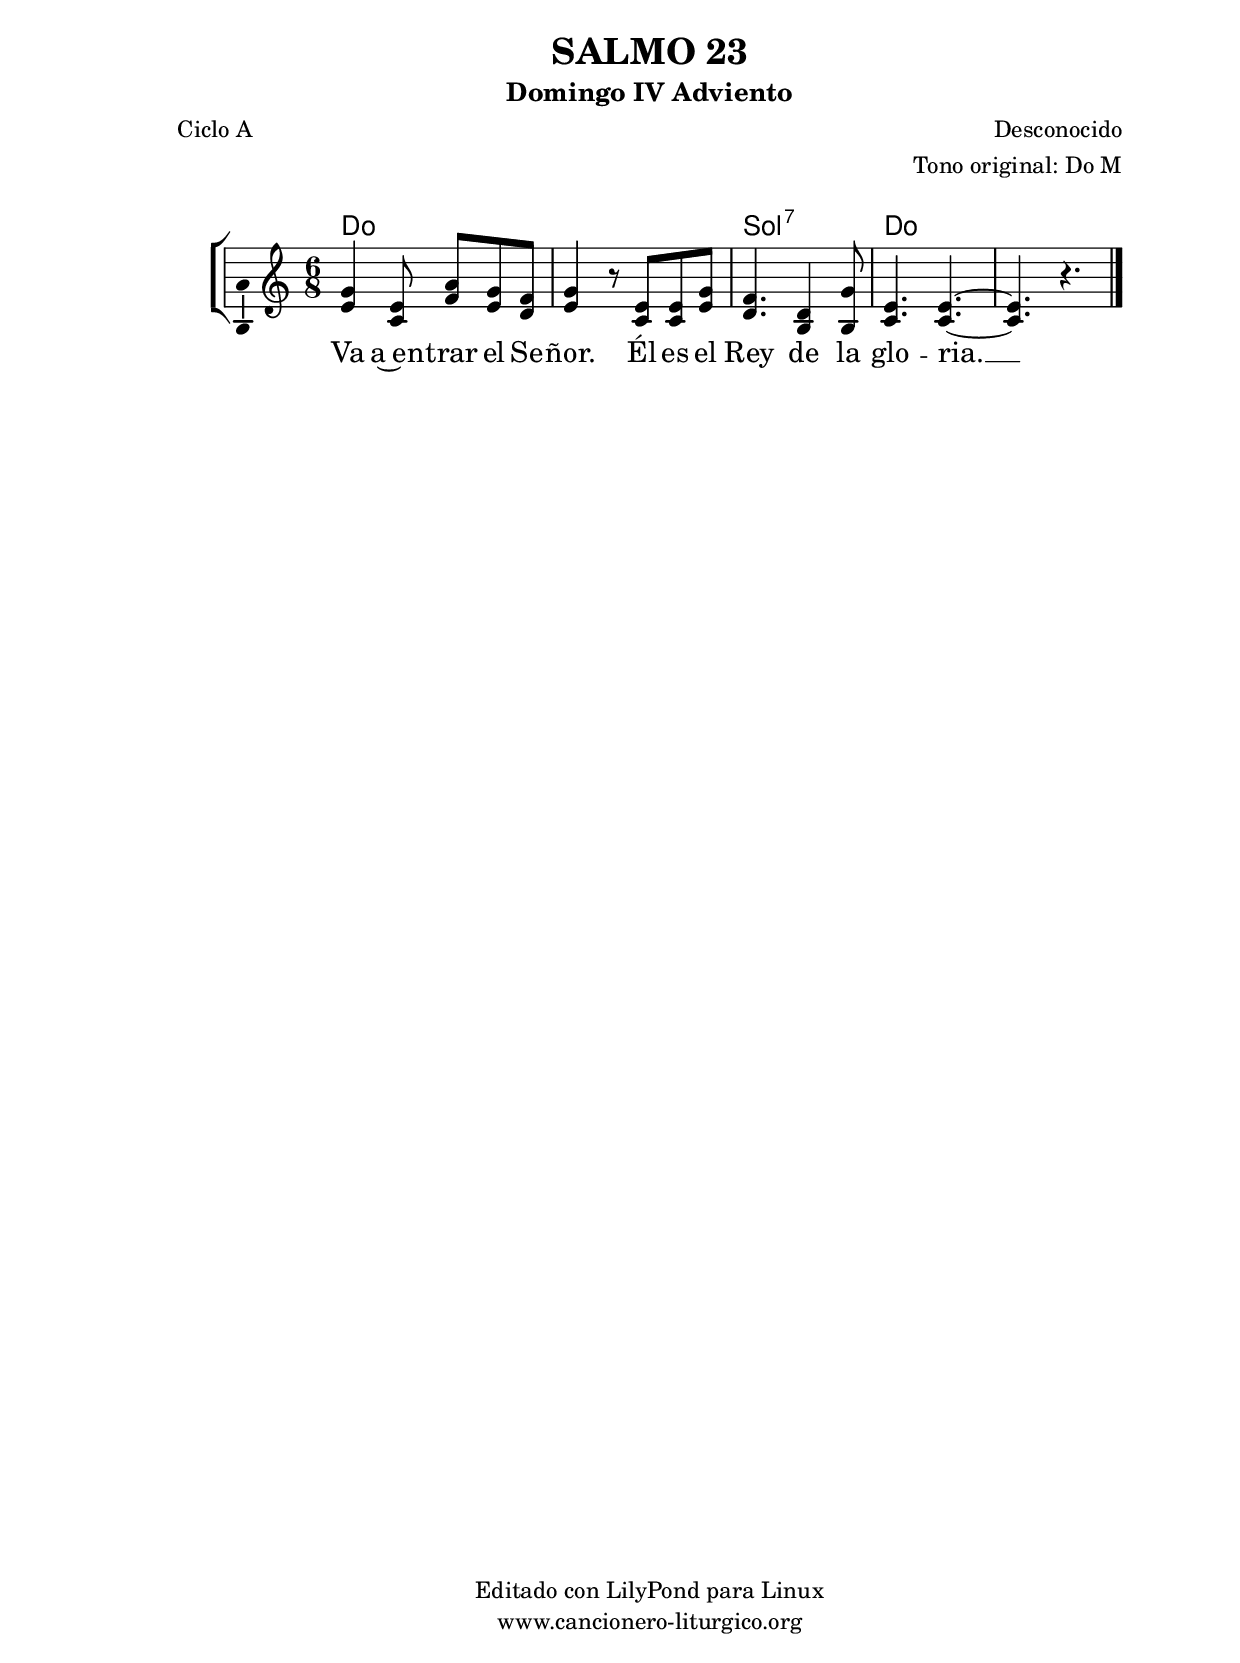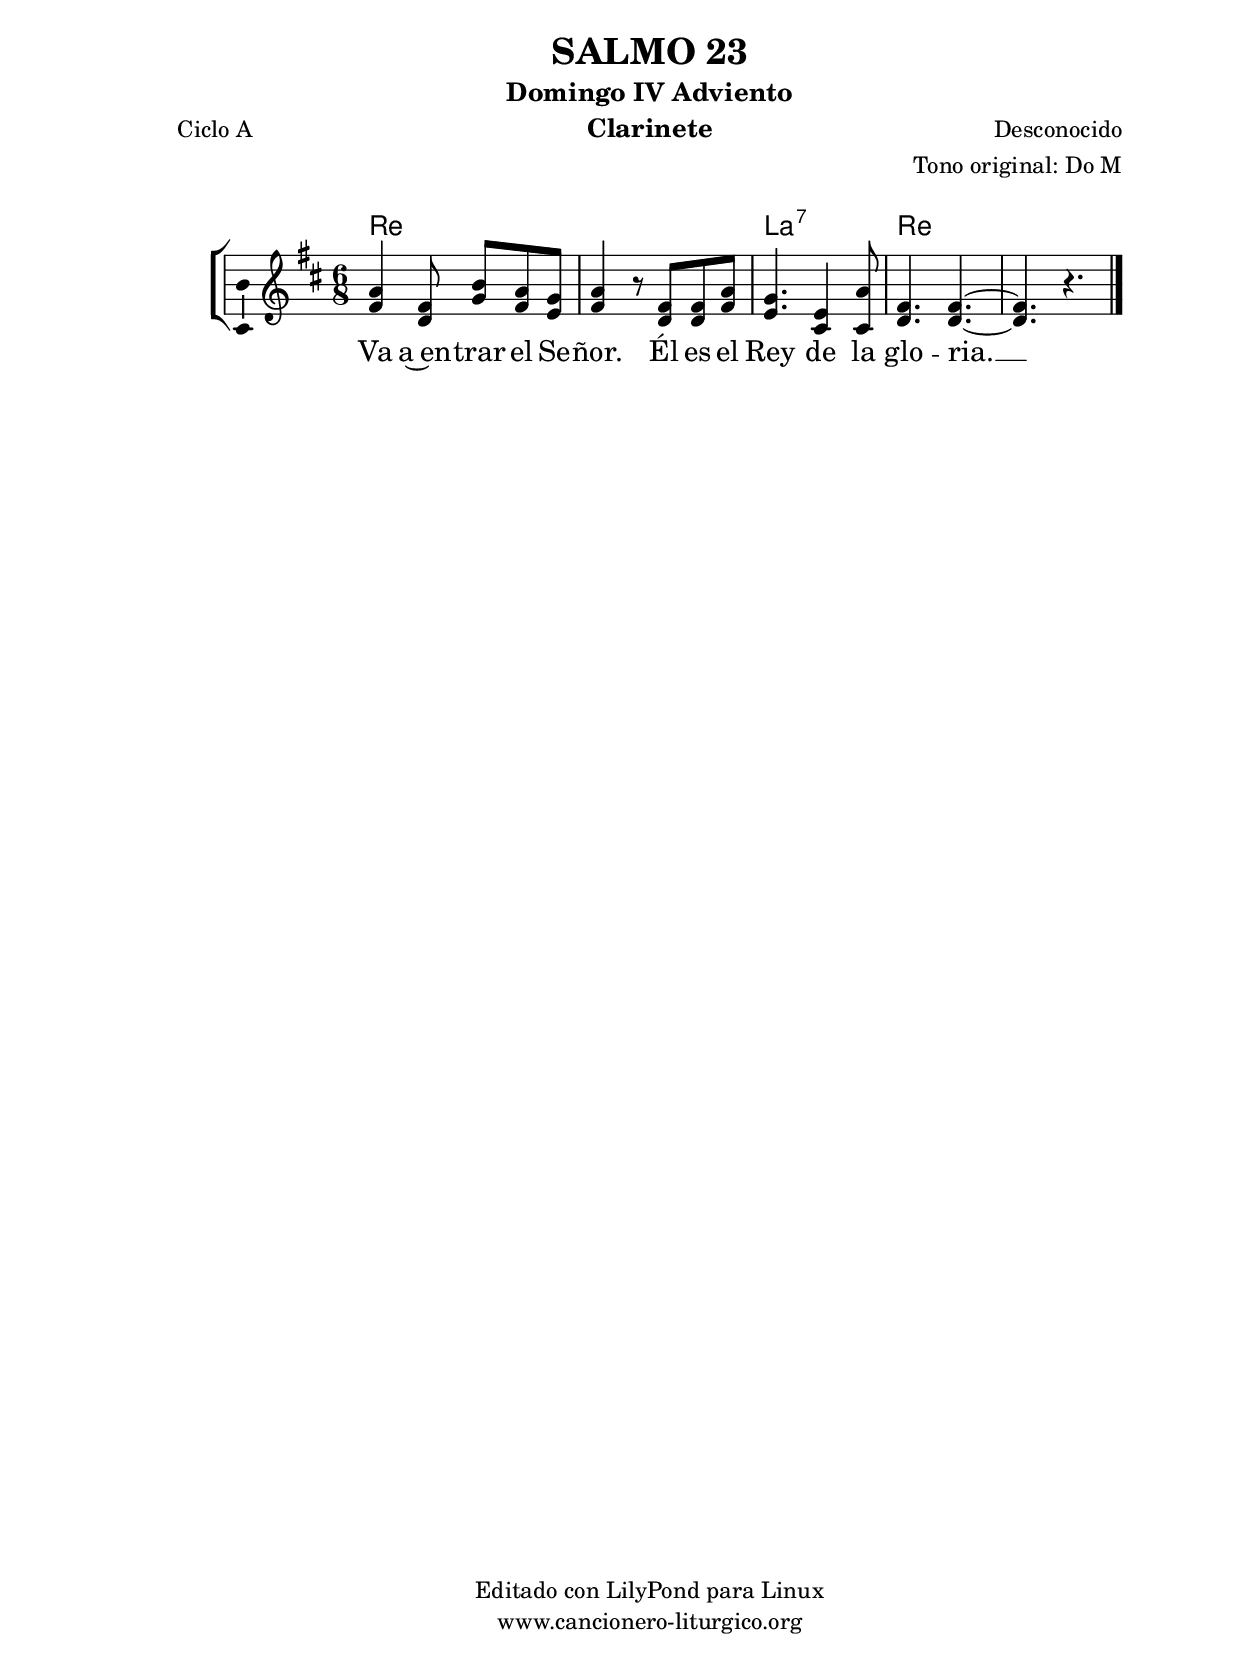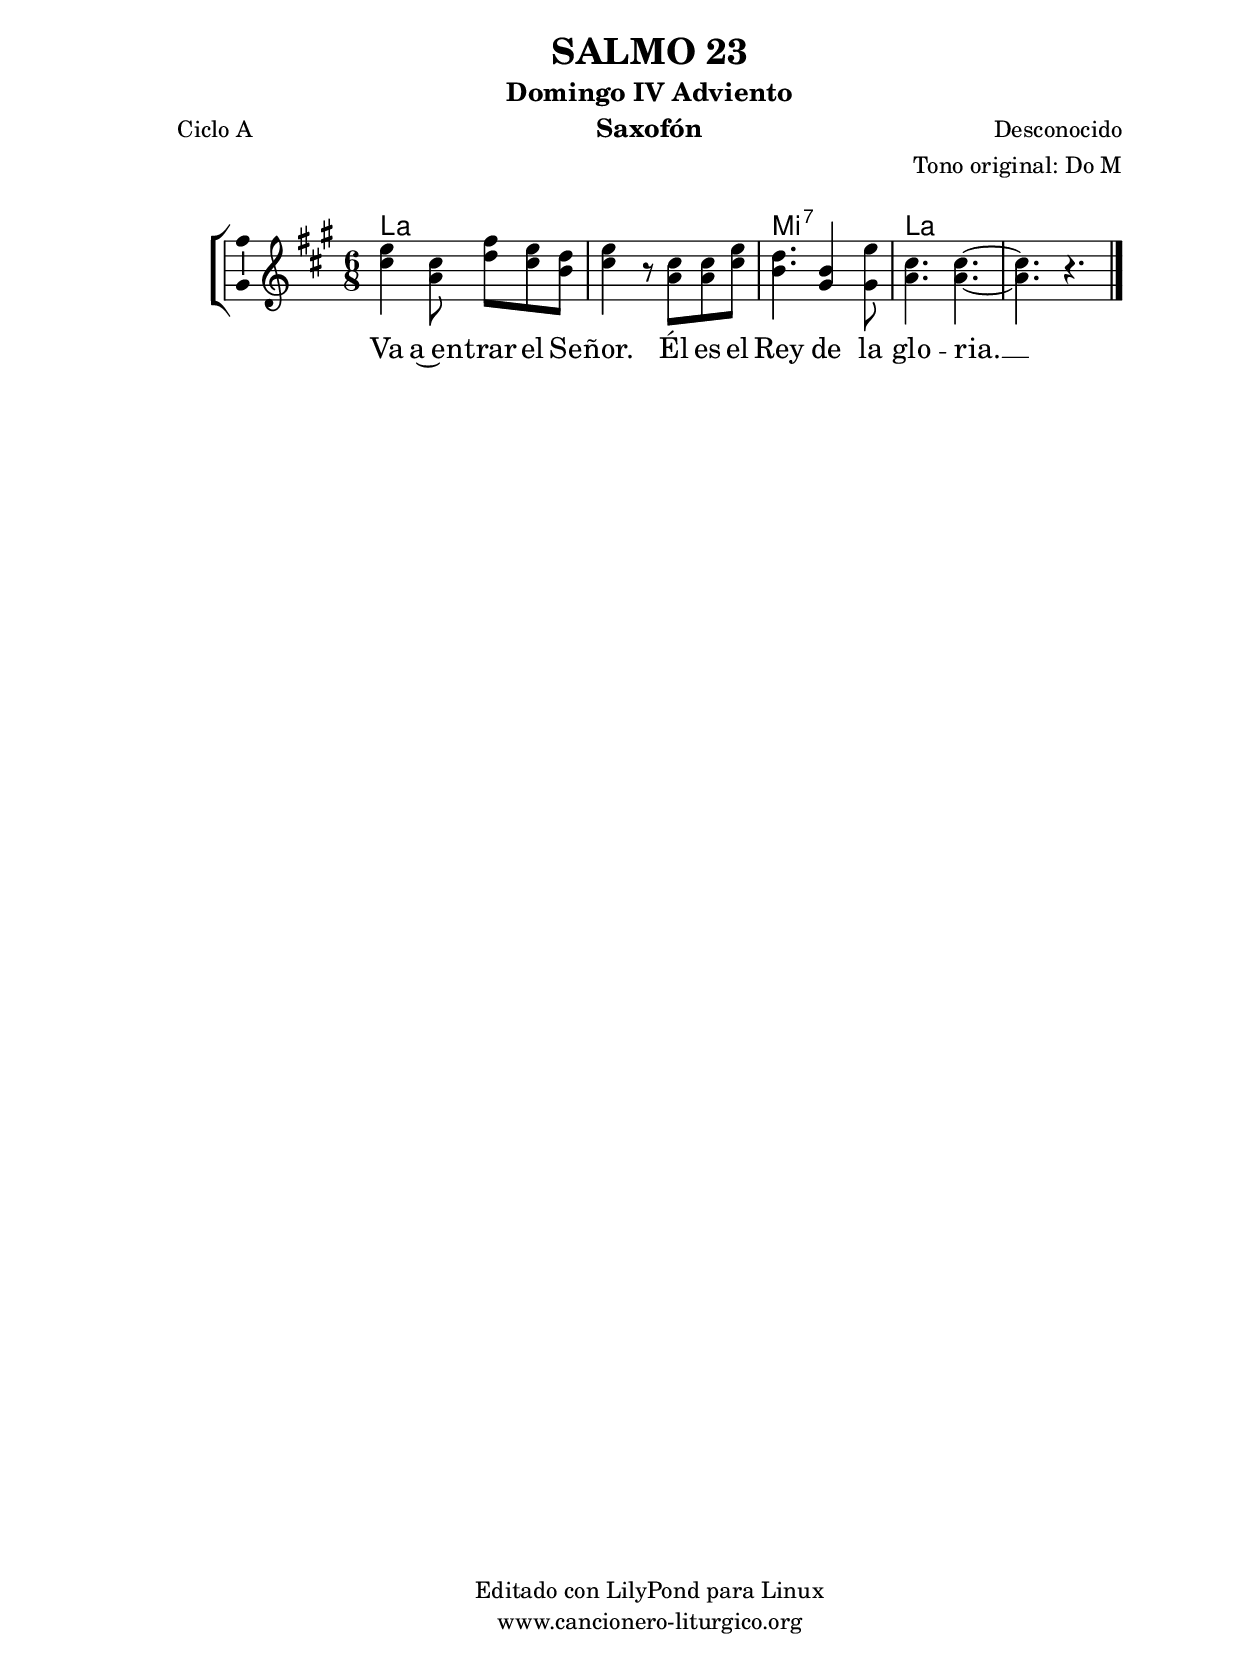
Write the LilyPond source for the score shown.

%
%para convertir .midi en .wav:
%timidity filename.midi -Ow -o finename.wav
%
%
%Para convertir de .wav a .mp3:
%lame -h -m j filename.wav
%
%
%para escuchar el midi:
%timidity nombrefichero.midi
%


%versión de lilypond para la que se ha escrito esta partitura:
\version "2.16.0"

	%Tamaño papel
	#(set-default-paper-size "a4")
	%Tamaño partitura
	#(set-global-staff-size 20)
	%No responde al pulsar sobre una nota
	#(ly:set-option 'point-and-click #f)

%parámetros del encabezamiento:
\header {
	title = "SALMO 23"
	subtitle = "Domingo IV Adviento"
	composer = "Desconocido"
	poet = "Ciclo A"
	meter = ""
	arranger = "Tono original: Do M"
%armadura errónea en original (Libro de Salmos que acompaña al Calendario anual de la CEE)
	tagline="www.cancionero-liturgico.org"
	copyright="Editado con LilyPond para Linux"
	}

%parámetros asociados al papel:
\paper  {
	oddHeaderMarkup = \markup {\fill-line { \on-the-fly #not-first-page \fromproperty #'header:title \on-the-fly #not-first-page \fromproperty #'header:composer }}
	evenHeaderMarkup = \markup {\fill-line { \fromproperty #'header:composer \fromproperty #'header:title }}
	#(set-paper-size "a4")
	print-page-number = ##f
	first-page-number = 1
	print-first-page-number = ##f
%	head-separation = 3.0 \cm
	top-margin = 2.0 \cm
	bottom-margin = 0.5\cm
%%%	bottom-margin = -1.0\cm
	left-margin = 3.0 \cm
	line-width = 16.0 \cm 
	indent = 8\mm
	interscoreline = 2.\mm
	between-system-space = 15\mm
%	para que las partituras no llenen la hoja:
	ragged-bottom = ##t
%	idem para la última hoja:
	ragged-last-bottom = ##f
%	para que las partituras llenen el ancho del papel:
	ragged-last = ##f
	after-title-space = 2.5 \cm
%page-count=1
%system-count=8

	%Flexible Vertical Spacing
%	markup-markup-spacing =
%	#'((basic-distance . 15) (minimum-distance . 15) (padding . 3))
	markup-system-spacing =
	#'((basic-distance . 15) (minimum-distance . 15) (padding . 3))
	system-system-spacing =
	#'((basic-distance . 15) (minimum-distance . 15) (padding . 3))
	score-system-spacing =
	#'((basic-distance . 15) (minimum-distance . 15) (padding . 5))
%	top-system-spacing = % header
%	#'((basic-distance . 8) (minimum-distance . 0) (padding . 3))
%	top-markup-spacing =
%	#'((basic-distance . 20) (minimum-distance . 20) (padding . 3))
	last-bottom-spacing = % footer
	#'((basic-distance . 5) (minimum-distance . 5) (padding . 3))
%	score-markup-spacing =
%	#'((basic-distance . 16) (minimum-distance . 13) (padding . 3))

	}


%parámetros que afectan a toda la partitura:
global =  {
	%clave de sol (G):
	\clef G
	%armadura:
%	\transpose f e
	\key c \major
%	\key f \major
	\tempo 4=100
	\set Score.tempoHideNote = ##t
	}


acordes = {
	\italianChords
	\chordmode {
%	\transpose f e
{

c2. s g:7 c

	}
	}
}

melodia = 
%	\transpose f e
{
	\relative c''{

\time 6/8
<<
{
g4 e8 a g f
g4 r8 e8 e g
f4. d4 g8
e4. e~
e4. r4.
}
{
e4 c8 f e d
e4 r8 c8 c e
%d4. bes4 bes8
d4. b4 b8
c4. c~
c4. r4.
}
>>

	\bar "|."
	}
	}


texto = \lyricmode {
Va a~en -- trar el Se -- ñor.
Él es el Rey de la glo -- ria. __
	}


acordesStaff = \context ChordNames = acordesStaff <<
	\set chordChanges = ##t
	\acordes
	>>


vozStaff = \context Voice = vozStaff
\with {\consists "Ambitus_engraver"}
<<
%	\set Staff.instrumentName = ""
%	\set Staff.shortInstrumentName = ""
%	\set Staff.midiInstrument = #"clarinet"
%	\set Staff.midiInstrument = #"cello"
%	\set Staff.midiInstrument = #"flute"
	\set Staff.midiInstrument = #"electric guitar (jazz)"
%	\set Staff.midiInstrument = #"english horn"
%	\set Staff.midiInstrument = #"violin"
%	\set Staff.midiInstrument = #"glockenspiel"
	\set Staff.midiMinimumVolume = #0.7
	\set Staff.midiMaximumVolume = #0.9
	\global
	\melodia
	>>


textoStaff = \context Lyrics = textoStaff <<
	\lyricsto vozStaff \texto
	>>

\book {
	\score {
		\context ChoirStaff {
			\override StaffGroup.SystemStartBracket #'collapse-height = #1
			\override Score.SystemStartBar #'collapse-height = #1
			<<
			\acordesStaff
			\vozStaff
			\textoStaff
			>>
			}
		\layout {
	    		\context {
				\Lyrics
				\override LyricText #'font-size = #2
				}
	   		 \context {
				\Score
				%fontSize = #3
				\override StaffSymbol #'staff-space = #(magstep +3)
				%\override Beam #'thickness = #0.55
				%\override SpacingSpanner #'spacing-increment = #1.0
				%\override Slur #'height-limit = #1.5
				}
			}
		}
	\score {
		\unfoldRepeats
		\context ChoirStaff {
			<<
			\acordesStaff
			\vozStaff
			>>
			}
		\midi {
	  		\context {
	  			\Score
				tempoWholesPerMinute = #(ly:make-moment 70 4)
				}
			}
		}
	}

%Partitura para clarinete
#(define output-suffix "C")
\book {
	\header{
		instrument = "Clarinete"
		}
	\score {
		\context ChoirStaff {
			\override StaffGroup.SystemStartBracket #'collapse-height = #1
			\override Score.SystemStartBar #'collapse-height = #1
\transpose c d
			<<
			\acordesStaff
			\vozStaff
			\textoStaff
			>>
			}
		\layout {
	    		\context {
				\Lyrics
				\override LyricText #'font-size = #2
				}
	   		 \context {
				\Score
				%fontSize = #3
				\override StaffSymbol #'staff-space = #(magstep +3)
				%\override Beam #'thickness = #0.55
				%\override SpacingSpanner #'spacing-increment = #1.0
				%\override Slur #'height-limit = #1.5
				}
			}
		}
	}

%Partitura para saxofón
#(define output-suffix "S")
\book {
	\header{
		instrument = "Saxofón"
		}
	\score {
		\context ChoirStaff {
			\override StaffGroup.SystemStartBracket #'collapse-height = #1
			\override Score.SystemStartBar #'collapse-height = #1
\transpose c a
			<<
			\acordesStaff
			\vozStaff
			\textoStaff
			>>
			}
		\layout {
	    		\context {
				\Lyrics
				\override LyricText #'font-size = #2
				}
	   		 \context {
				\Score
				%fontSize = #3
				\override StaffSymbol #'staff-space = #(magstep +3)
				%\override Beam #'thickness = #0.55
				%\override SpacingSpanner #'spacing-increment = #1.0
				%\override Slur #'height-limit = #1.5
				}
			}
		}
	}

